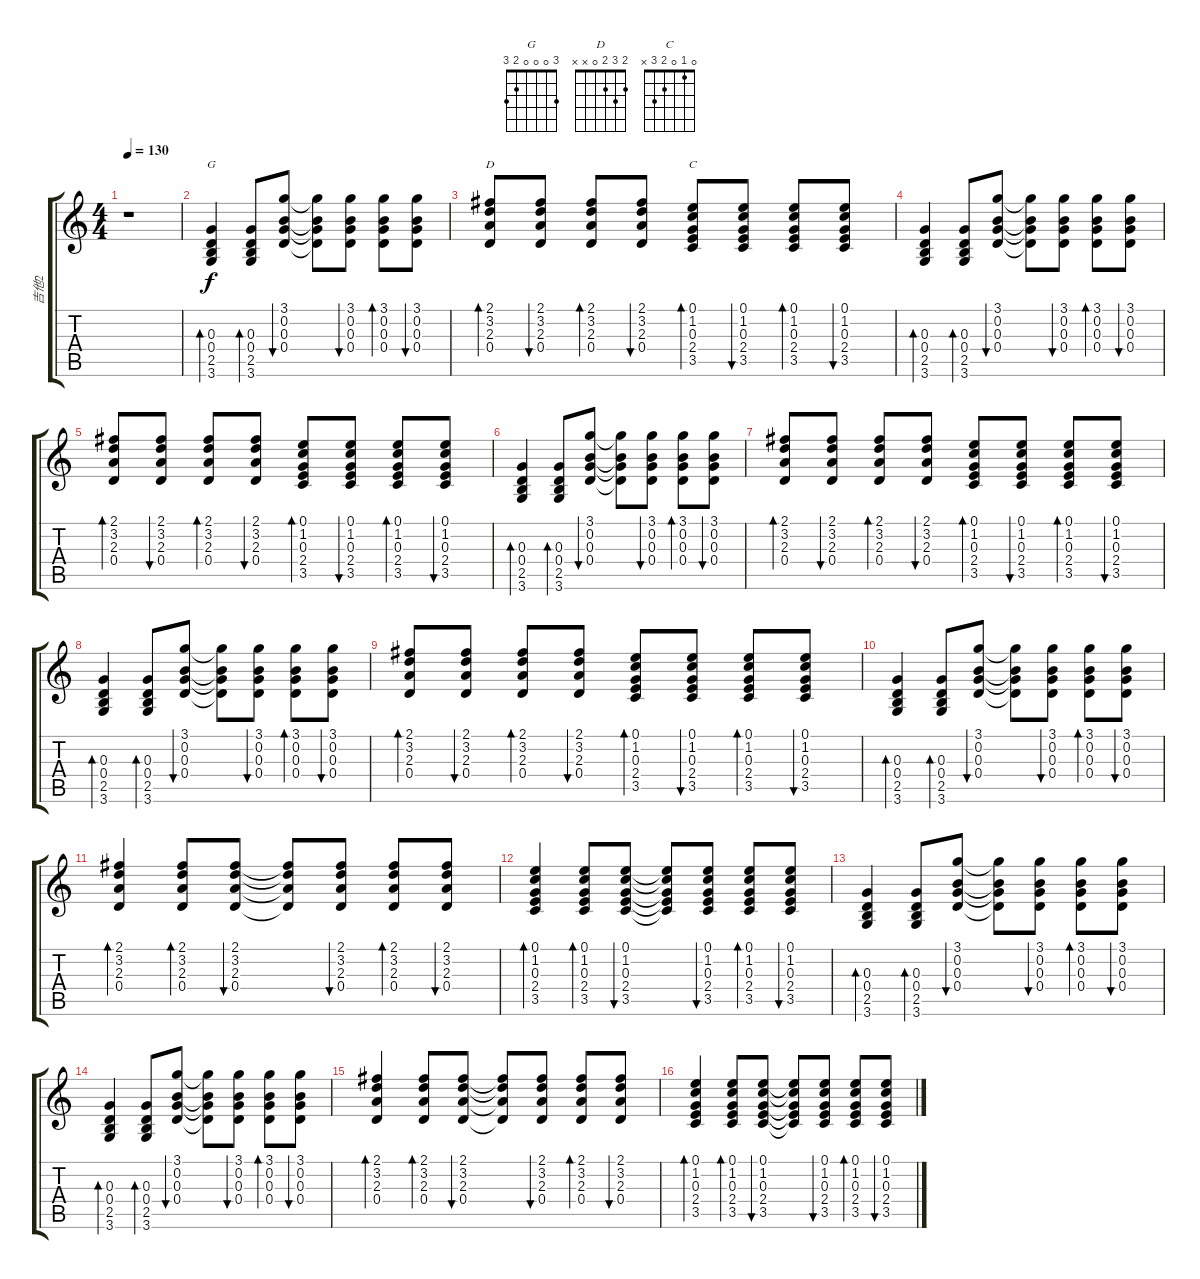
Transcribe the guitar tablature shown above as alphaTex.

\track ("吉他2" "吉他2") {instrument acousticguitarsteel}
\staff {score tabs}
\tuning (E4 B3 G3 D3 A2 E2) {hide}
\chord ("G" 3 0 0 0 2 3)
\chord ("D" 2 3 2 0 x x)
\chord ("C" 0 1 0 2 3 x)
\ts (4 4)
\tempo 130
\clef g2
\ks c
r.1{dy f instrument acousticguitarsteel} |
(0.3 0.4 2.5 3.6).4{bd 60 ch "G"} (0.3 0.4 2.5 3.6).8{bd 60} (3.1 0.2 0.3 0.4).8{bu 60} (3.1{t} 0.2{t} 0.3{t} 0.4{t}).8 (3.1 0.2 0.3 0.4).8{bu 60} (3.1 0.2 0.3 0.4).8{bd 60} (3.1 0.2 0.3 0.4).8{bu 60} |
(2.1 3.2 2.3 0.4).8{bd 60 ch "D"} (2.1 3.2 2.3 0.4).8{bu 60} (2.1 3.2 2.3 0.4).8{bd 60} (2.1 3.2 2.3 0.4).8{bu 60} (0.1 1.2 0.3 2.4 3.5).8{bd 60 ch "C"} (0.1 1.2 0.3 2.4 3.5).8{bu 60} (0.1 1.2 0.3 2.4 3.5).8{bd 60} (0.1 1.2 0.3 2.4 3.5).8{bu 60} |
(0.3 0.4 2.5 3.6).4{bd 60} (0.3 0.4 2.5 3.6).8{bd 60} (3.1 0.2 0.3 0.4).8{bu 60} (3.1{t} 0.2{t} 0.3{t} 0.4{t}).8 (3.1 0.2 0.3 0.4).8{bu 60} (3.1 0.2 0.3 0.4).8{bd 60} (3.1 0.2 0.3 0.4).8{bu 60} |
(2.1 3.2 2.3 0.4).8{bd 60} (2.1 3.2 2.3 0.4).8{bu 60} (2.1 3.2 2.3 0.4).8{bd 60} (2.1 3.2 2.3 0.4).8{bu 60} (0.1 1.2 0.3 2.4 3.5).8{bd 60} (0.1 1.2 0.3 2.4 3.5).8{bu 60} (0.1 1.2 0.3 2.4 3.5).8{bd 60} (0.1 1.2 0.3 2.4 3.5).8{bu 60} |
(0.3 0.4 2.5 3.6).4{bd 60} (0.3 0.4 2.5 3.6).8{bd 60} (3.1 0.2 0.3 0.4).8{bu 60} (3.1{t} 0.2{t} 0.3{t} 0.4{t}).8 (3.1 0.2 0.3 0.4).8{bu 60} (3.1 0.2 0.3 0.4).8{bd 60} (3.1 0.2 0.3 0.4).8{bu 60} |
(2.1 3.2 2.3 0.4).8{bd 60} (2.1 3.2 2.3 0.4).8{bu 60} (2.1 3.2 2.3 0.4).8{bd 60} (2.1 3.2 2.3 0.4).8{bu 60} (0.1 1.2 0.3 2.4 3.5).8{bd 60} (0.1 1.2 0.3 2.4 3.5).8{bu 60} (0.1 1.2 0.3 2.4 3.5).8{bd 60} (0.1 1.2 0.3 2.4 3.5).8{bu 60} |
(0.3 0.4 2.5 3.6).4{bd 60} (0.3 0.4 2.5 3.6).8{bd 60} (3.1 0.2 0.3 0.4).8{bu 60} (3.1{t} 0.2{t} 0.3{t} 0.4{t}).8 (3.1 0.2 0.3 0.4).8{bu 60} (3.1 0.2 0.3 0.4).8{bd 60} (3.1 0.2 0.3 0.4).8{bu 60} |
(2.1 3.2 2.3 0.4).8{bd 60} (2.1 3.2 2.3 0.4).8{bu 60} (2.1 3.2 2.3 0.4).8{bd 60} (2.1 3.2 2.3 0.4).8{bu 60} (0.1 1.2 0.3 2.4 3.5).8{bd 60} (0.1 1.2 0.3 2.4 3.5).8{bu 60} (0.1 1.2 0.3 2.4 3.5).8{bd 60} (0.1 1.2 0.3 2.4 3.5).8{bu 60} |
(0.3 0.4 2.5 3.6).4{bd 60} (0.3 0.4 2.5 3.6).8{bd 60} (3.1 0.2 0.3 0.4).8{bu 60} (3.1{t} 0.2{t} 0.3{t} 0.4{t}).8 (3.1 0.2 0.3 0.4).8{bu 60} (3.1 0.2 0.3 0.4).8{bd 60} (3.1 0.2 0.3 0.4).8{bu 60} |
(2.1 3.2 2.3 0.4).4{bd 60} (2.1 3.2 2.3 0.4).8{bd 60} (2.1 3.2 2.3 0.4).8{bu 60} (2.1{t} 3.2{t} 2.3{t} 0.4{t}).8 (2.1 3.2 2.3 0.4).8{bu 60} (2.1 3.2 2.3 0.4).8{bd 60} (2.1 3.2 2.3 0.4).8{bu 60} |
(0.1 1.2 0.3 2.4 3.5).4{bd 60} (0.1 1.2 0.3 2.4 3.5).8{bd 60} (0.1 1.2 0.3 2.4 3.5).8{bu 60} (0.1{t} 1.2{t} 0.3{t} 2.4{t} 3.5{t}).8 (0.1 1.2 0.3 2.4 3.5).8{bu 60} (0.1 1.2 0.3 2.4 3.5).8{bd 60} (0.1 1.2 0.3 2.4 3.5).8{bu 60} |
(0.3 0.4 2.5 3.6).4{bd 60} (0.3 0.4 2.5 3.6).8{bd 60} (3.1 0.2 0.3 0.4).8{bu 60} (3.1{t} 0.2{t} 0.3{t} 0.4{t}).8 (3.1 0.2 0.3 0.4).8{bu 60} (3.1 0.2 0.3 0.4).8{bd 60} (3.1 0.2 0.3 0.4).8{bu 60} |
(0.3 0.4 2.5 3.6).4{bd 60} (0.3 0.4 2.5 3.6).8{bd 60} (3.1 0.2 0.3 0.4).8{bu 60} (3.1{t} 0.2{t} 0.3{t} 0.4{t}).8 (3.1 0.2 0.3 0.4).8{bu 60} (3.1 0.2 0.3 0.4).8{bd 60} (3.1 0.2 0.3 0.4).8{bu 60} |
(2.1 3.2 2.3 0.4).4{bd 60} (2.1 3.2 2.3 0.4).8{bd 60} (2.1 3.2 2.3 0.4).8{bu 60} (2.1{t} 3.2{t} 2.3{t} 0.4{t}).8 (2.1 3.2 2.3 0.4).8{bu 60} (2.1 3.2 2.3 0.4).8{bd 60} (2.1 3.2 2.3 0.4).8{bu 60} |
(0.1 1.2 0.3 2.4 3.5).4{bd 60} (0.1 1.2 0.3 2.4 3.5).8{bd 60} (0.1 1.2 0.3 2.4 3.5).8{bu 60} (0.1{t} 1.2{t} 0.3{t} 2.4{t} 3.5{t}).8 (0.1 1.2 0.3 2.4 3.5).8{bu 60} (0.1 1.2 0.3 2.4 3.5).8{bd 60} (0.1 1.2 0.3 2.4 3.5).8{bu 60}
